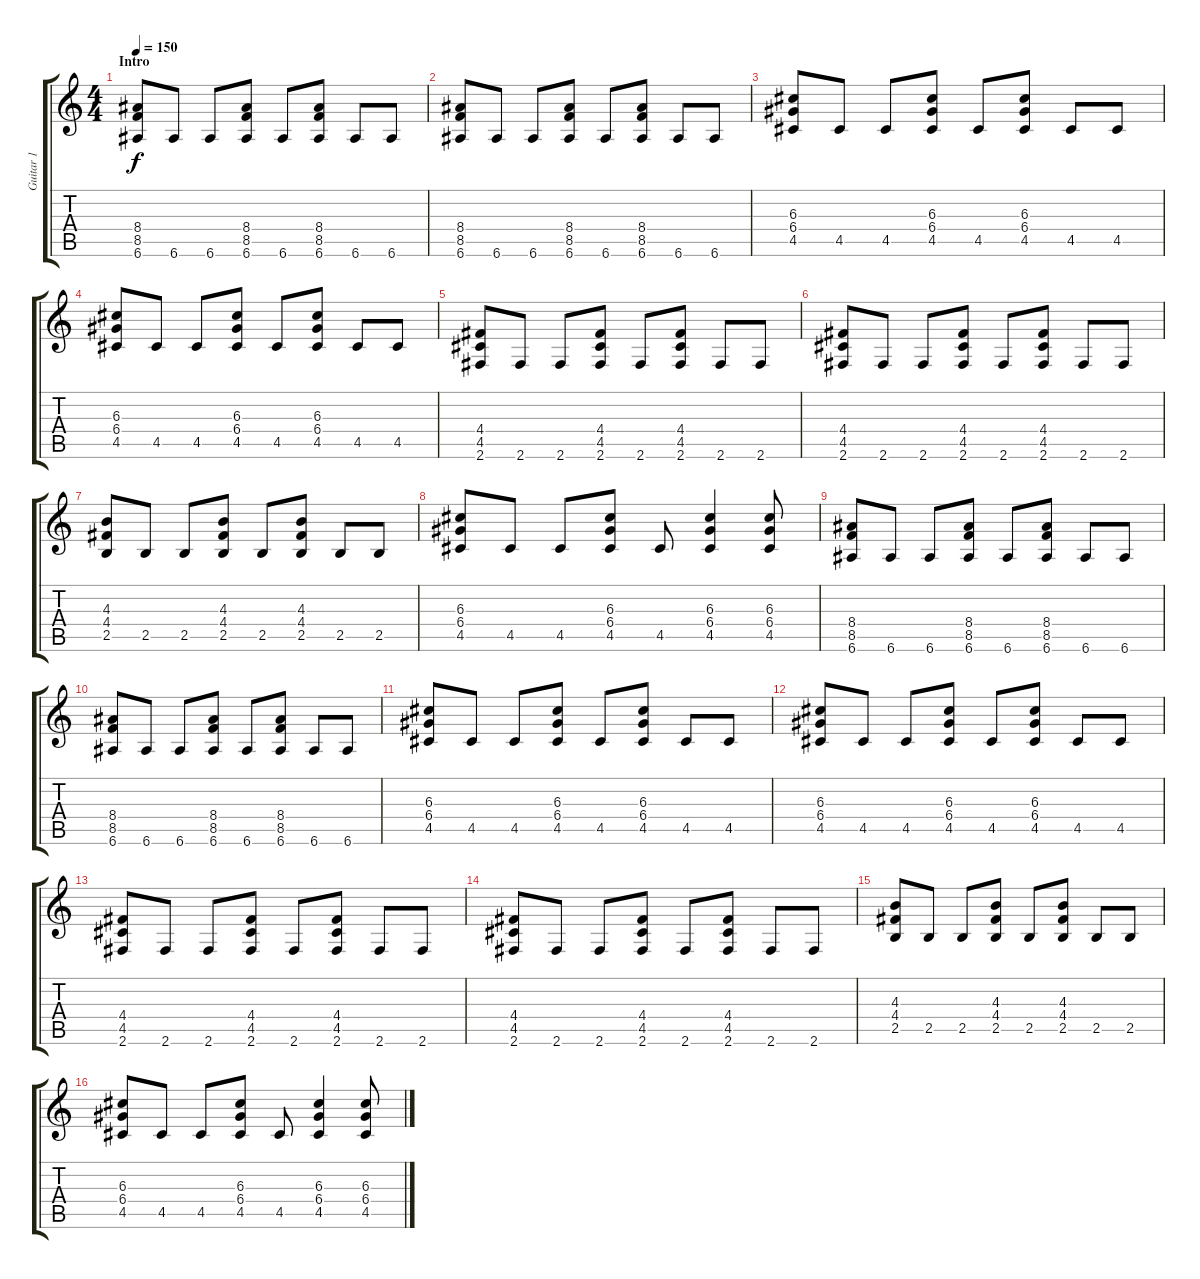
\track ("Guitar 1" "Guitar 1") {instrument overdrivenguitar}
\staff {score tabs}
\tuning (E4 B3 G3 D3 A2 E2) {hide}
\ts (4 4)
\section ("" "Intro")
\tempo 150
\clef g2
\ks c
(8.4 8.5 6.6).8{dy f instrument overdrivenguitar} 6.6.8 6.6.8 (8.4 8.5 6.6).8 6.6.8 (8.4 8.5 6.6).8 6.6.8 6.6.8 |
(8.4 8.5 6.6).8 6.6.8 6.6.8 (8.4 8.5 6.6).8 6.6.8 (8.4 8.5 6.6).8 6.6.8 6.6.8 |
(6.3 6.4 4.5).8 4.5.8 4.5.8 (6.3 6.4 4.5).8 4.5.8 (6.3 6.4 4.5).8 4.5.8 4.5.8 |
(6.3 6.4 4.5).8 4.5.8 4.5.8 (6.3 6.4 4.5).8 4.5.8 (6.3 6.4 4.5).8 4.5.8 4.5.8 |
(4.4 4.5 2.6).8 2.6.8 2.6.8 (4.4 4.5 2.6).8 2.6.8 (4.4 4.5 2.6).8 2.6.8 2.6.8 |
(4.4 4.5 2.6).8 2.6.8 2.6.8 (4.4 4.5 2.6).8 2.6.8 (4.4 4.5 2.6).8 2.6.8 2.6.8 |
(4.3 4.4 2.5).8 2.5.8 2.5.8 (4.3 4.4 2.5).8 2.5.8 (4.3 4.4 2.5).8 2.5.8 2.5.8 |
(6.3 6.4 4.5).8 4.5.8 4.5.8 (6.3 6.4 4.5).8 4.5.8 (6.3 6.4 4.5).4 (6.3 6.4 4.5).8 |
(8.4 8.5 6.6).8 6.6.8 6.6.8 (8.4 8.5 6.6).8 6.6.8 (8.4 8.5 6.6).8 6.6.8 6.6.8 |
(8.4 8.5 6.6).8 6.6.8 6.6.8 (8.4 8.5 6.6).8 6.6.8 (8.4 8.5 6.6).8 6.6.8 6.6.8 |
(6.3 6.4 4.5).8 4.5.8 4.5.8 (6.3 6.4 4.5).8 4.5.8 (6.3 6.4 4.5).8 4.5.8 4.5.8 |
(6.3 6.4 4.5).8 4.5.8 4.5.8 (6.3 6.4 4.5).8 4.5.8 (6.3 6.4 4.5).8 4.5.8 4.5.8 |
(4.4 4.5 2.6).8 2.6.8 2.6.8 (4.4 4.5 2.6).8 2.6.8 (4.4 4.5 2.6).8 2.6.8 2.6.8 |
(4.4 4.5 2.6).8 2.6.8 2.6.8 (4.4 4.5 2.6).8 2.6.8 (4.4 4.5 2.6).8 2.6.8 2.6.8 |
(4.3 4.4 2.5).8 2.5.8 2.5.8 (4.3 4.4 2.5).8 2.5.8 (4.3 4.4 2.5).8 2.5.8 2.5.8 |
(6.3 6.4 4.5).8 4.5.8 4.5.8 (6.3 6.4 4.5).8 4.5.8 (6.3 6.4 4.5).4 (6.3 6.4 4.5).8
